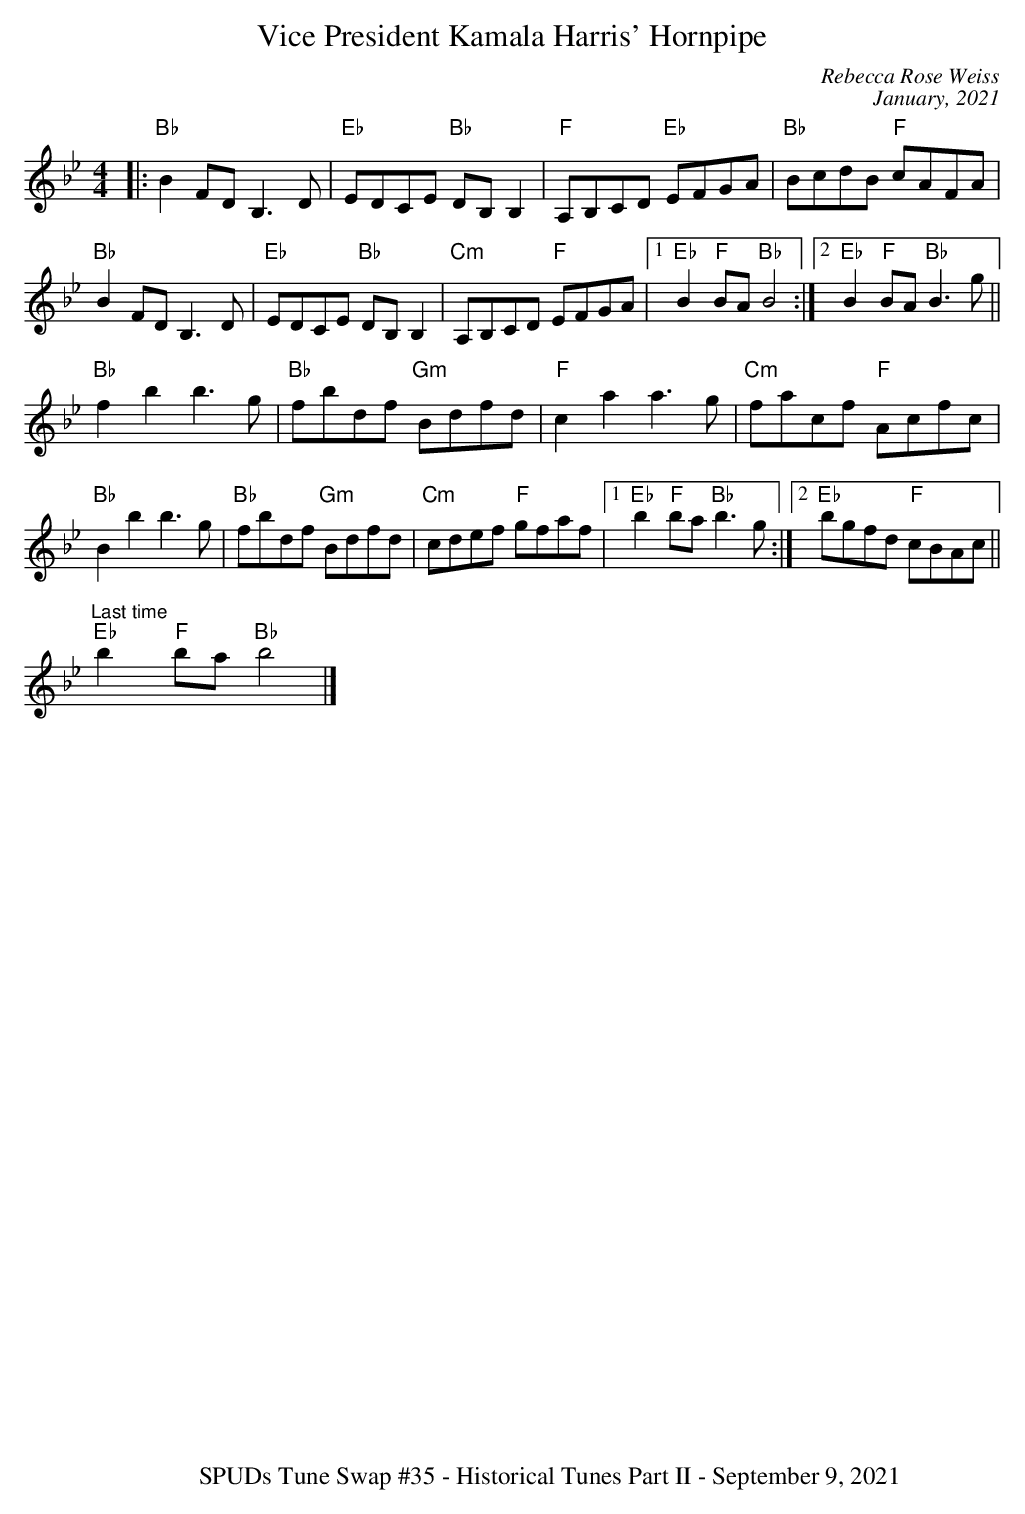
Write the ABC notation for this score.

X:1
T: Vice President Kamala Harris' Hornpipe
C: Rebecca Rose Weiss
C: January, 2021
M: 4/4
L: 1/8
K: Bb
|:"Bb"B2FD B,3D|"Eb"EDCE "Bb"DB, B,2|"F"A,B,CD "Eb"EFGA|"Bb"BcdB "F"cAFA|
"Bb"B2FD B,3D|"Eb"EDCE "Bb"DB, B,2|"Cm"A,B,CD "F"EFGA|1"Eb"B2"F"BA"Bb"B4:|2"Eb"B2"F"BA"Bb"B3g||
"Bb"f2b2b3g|"Bb"fbdf "Gm"Bdfd|"F"c2a2a3g|"Cm"facf "F"Acfc|
"Bb"B2b2b3g|"Bb"fbdf "Gm"Bdfd|"Cm"cdef "F"gfaf|1"Eb"b2"F"ba"Bb"b3g:|2"Eb"bgfd "F"cBAc||
"^Last time" "Eb"b2 "F"ba"Bb"b4|]
